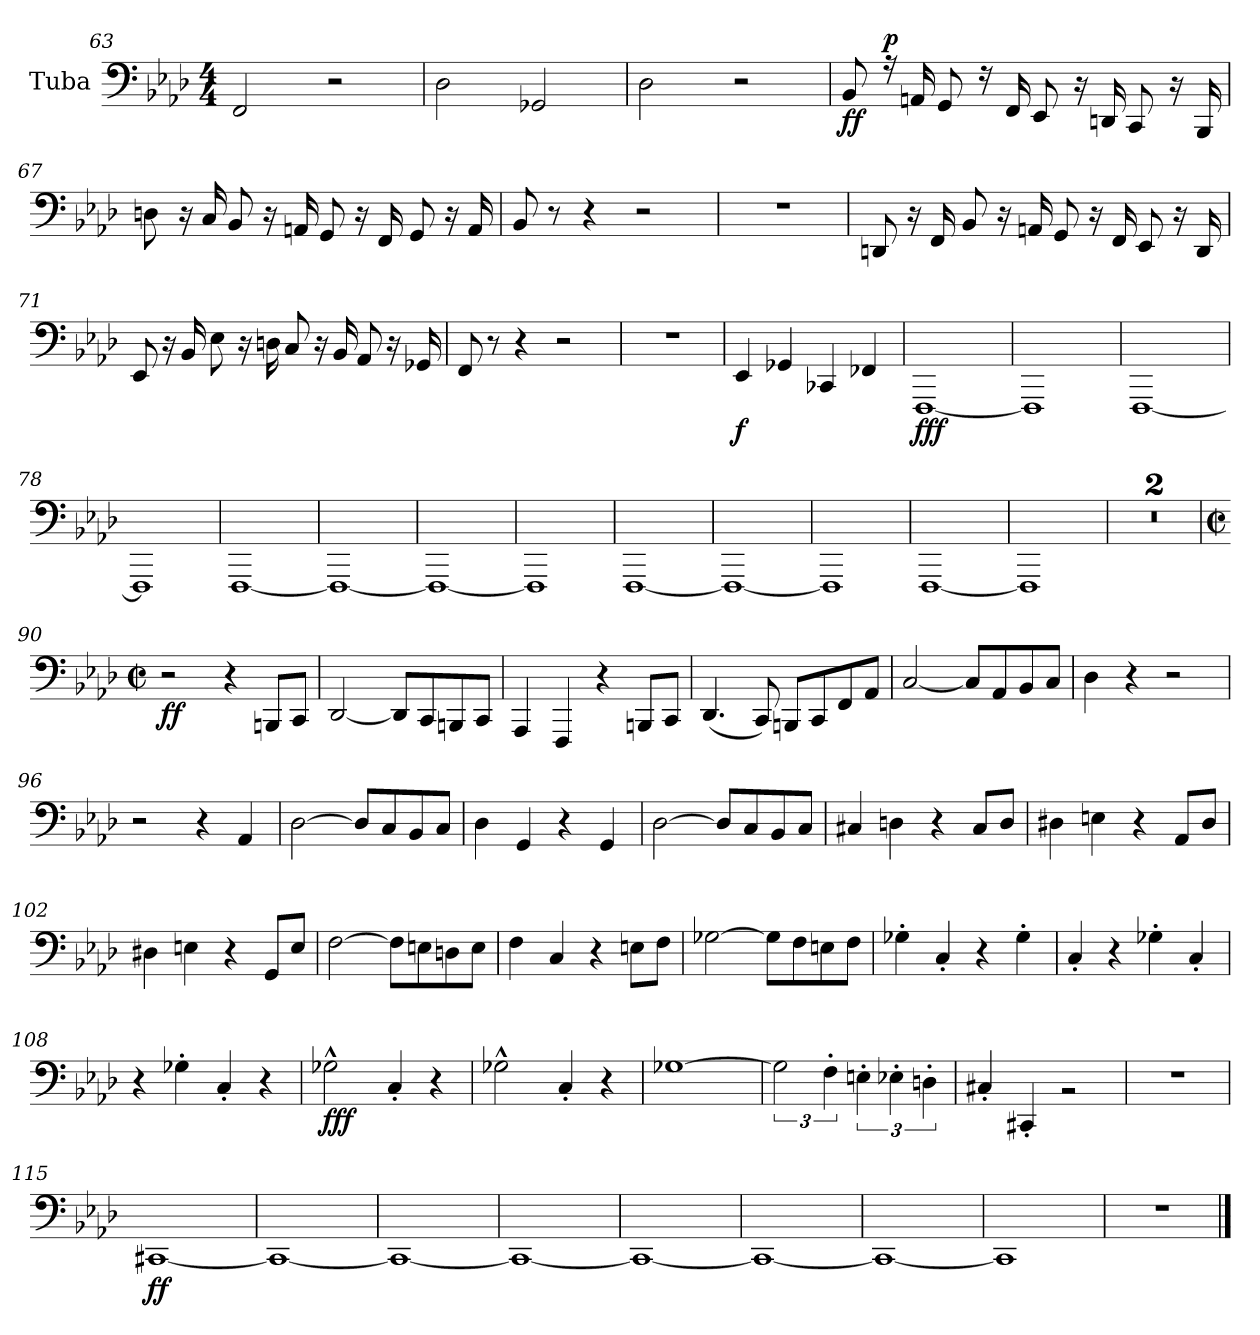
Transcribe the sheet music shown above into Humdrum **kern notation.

**kern	**dynam
*part1	*part1
*staff1	*staff1
*I"Tuba	*
*I'Tba.	*
*clefF4	*
*k[b-e-a-d-]	*
*M4/4	*
=63	=63
2FF/	.
2r	.
=64	=64
2D-\	.
2GG-X/	.
=65	=65
2D-\	.
2r	.
=66	=66
!	!LO:DY:b
8BB-/	ff
!	!LO:DY:a
16rA	p
16AAn/	.
8GG/	.
16rF	.
16FF/	.
8EE-/	.
16r	.
16DDn/	.
8CC/	.
16r	.
16BBB-/	.
!!LO:LB:g=z
=67	=67
8Dn\	.
16r	.
16C/	.
8BB-/	.
16r	.
16AAn/	.
8GG/	.
16r	.
16FF/	.
8GG/	.
16r	.
16AA/	.
=68	=68
8BB-/	.
8r	.
4r	.
2r	.
=69	=69
1r	.
=70	=70
8DDn/	.
16r	.
16FF/	.
8BB-/	.
16r	.
16AAn/	.
8GG/	.
16r	.
16FF/	.
8EE-/	.
16r	.
16DD/	.
!!LO:LB:g=z
=71	=71
8EE-/	.
16r	.
16BB-/	.
8E-\	.
16r	.
16Dn\	.
8C/	.
16r	.
16BB-/	.
8AA-/	.
16r	.
16GG-X/	.
=72	=72
8FF/	.
8r	.
4r	.
2r	.
=73	=73
1r	.
=74	=74
!	!LO:DY:b
4EE-/	f
4GG-X/	.
4CC-X/	.
4FF-X/	.
=75	=75
!	!LO:DY:b
[1FFF	fff
=76	=76
1FFF]	.
=77	=77
[1FFF	.
=78	=78
1FFF]	.
=79	=79
[1FFF	.
=80	=80
1FFF_	.
!!LO:LB:g=z
=81	=81
1FFF_	.
=82	=82
1FFF]	.
=83	=83
[1FFF	.
=84	=84
1FFF_	.
=85	=85
1FFF]	.
=86	=86
[1FFF	.
=87	=87
1FFF]	.
=88	=88
1r	.
=89	=89
1r;<	.
=90	=90
*M2/2	*
*met(c|)	*
*MM180	*
!	!LO:DY:b
2r	ff
4r	.
8BBBn/L	.
8CC/J	.
=91	=91
[2DD-/	.
8DD-/L]	.
8CC/	.
8BBBn/	.
8CC/J	.
=92	=92
4AAA-/	.
4FFF/	.
4r	.
8BBBn/L	.
8CC/J	.
!!LO:LB:g=z
=93	=93
(<4.DD-/	.
8CC/)	.
8BBBn/L	.
8CC/	.
8FF/	.
8AA-/J	.
=94	=94
[2C/	.
8C/L]	.
8AA-/	.
8BB-/	.
8C/J	.
=95	=95
4D-\	.
4r	.
2r	.
=96	=96
2r	.
4r	.
4AA-/	.
=97	=97
[2D-\	.
8D-/L]	.
8C/	.
8BB-/	.
8C/J	.
=98	=98
4D-\	.
4GG/	.
4r	.
4GG/	.
=99	=99
[2D-\	.
8D-/L]	.
8C/	.
8BB-/	.
8C/J	.
=100	=100
4C#X/	.
4Dn\	.
4r	.
8C#/L	.
8D/J	.
!!LO:LB:g=z
=101	=101
4D#X\	.
4En\	.
4r	.
8AA-/L	.
8D#/J	.
=102	=102
4D#X\	.
4En\	.
4r	.
8GG/L	.
8E/J	.
=103	=103
[2F\	.
8F\L]	.
8En\	.
8Dn\	.
8E\J	.
=104	=104
4F\	.
4C/	.
4r	.
8En\L	.
8F\J	.
=105	=105
*MM208	*
[2G-X\	.
8G-\L]	.
8F\	.
8En\	.
8F\J	.
=106	=106
4G-X'\	.
4C'/	.
4r	.
4G-'\	.
=107	=107
4C'/	.
4r	.
4G-X'\	.
4C'/	.
=108	=108
4r	.
4G-X'\	.
4C'/	.
4r	.
!!LO:PB:g=z
=109	=109
!	!LO:DY:b
2G-X^^\	fff
4C'/	.
4r	.
=110	=110
2G-X^^\	.
4C'/	.
4r	.
=111	=111
[1G-X	.
=112	=112
3G-\]	.
6F'\	.
6En'\	.
6E-X'\	.
6Dn'\	.
=113	=113
4C#X'/	.
4CC#X'/	.
2rBB	.
=114	=114
1r	.
=115	=115
!	!LO:DY:b
[1CC#X	ff
=116	=116
1CC#_	.
=117	=117
1CC#_	.
=118	=118
1CC#_	.
=119	=119
1CC#_	.
=120	=120
1CC#_	.
=121	=121
1CC#_	.
=122	=122
1CC#]	.
!!LO:LB:g=z
=123	=123
1r	.
==	==
*-	*-
